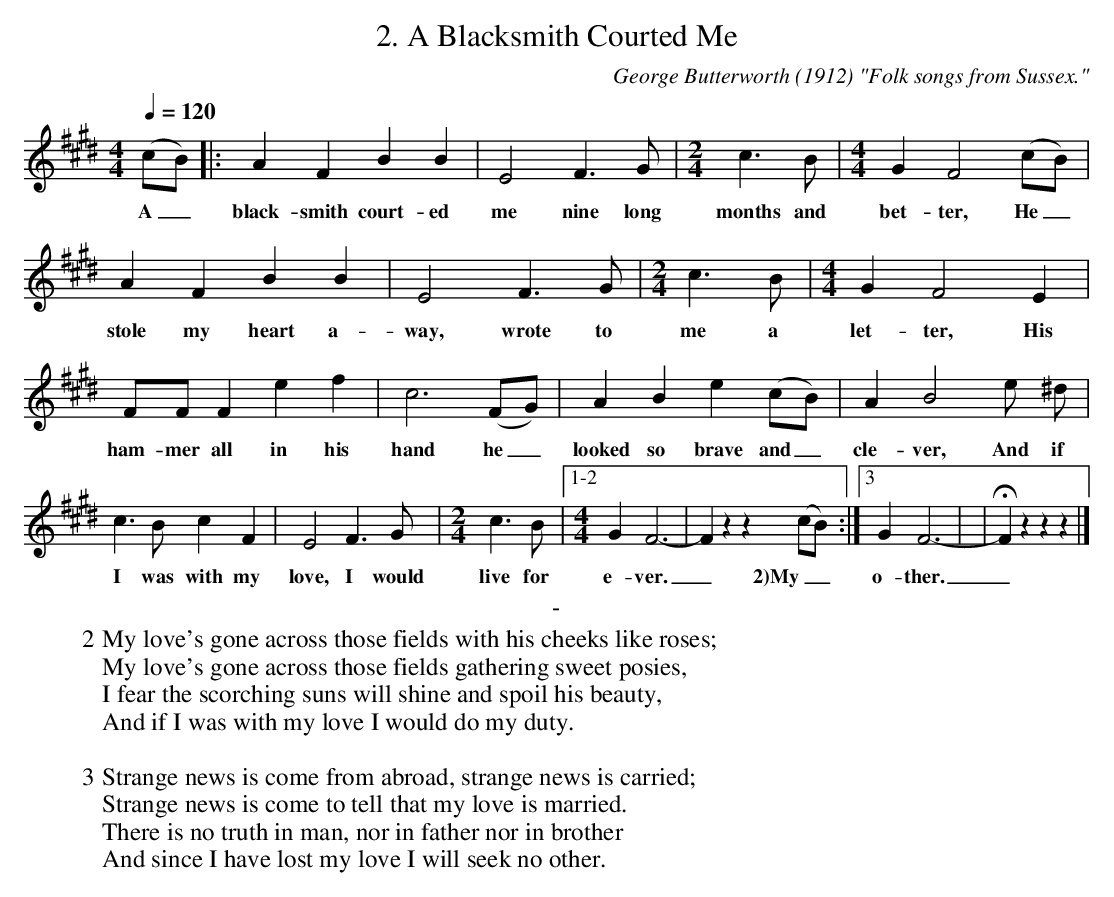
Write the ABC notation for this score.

X:1
T:2. A Blacksmith Courted Me
C:George Butterworth (1912) "Folk songs from Sussex."
L:1/8
Q:1/4=120
M:4/4
K:E
(cB) |: A2 F2 B2 B2 | E4 F3 G |[M:2/4] c3 B |[M:4/4] G2 F4 (cB) |$
w: A _ | black-smith court-ed | me nine long | months and | bet-ter, He_ |
A2 F2 B2 B2 | E4 F3 G |[M:2/4] c3 B |[M:4/4] G2 F4 E2 |$
w: stole my heart a- | way, wrote to | me a | let-ter, His |
FF F2 e2 f2 | c6 (FG) |  A2 B2 e2 (cB) | A2 B4 e !courtesy!^d |$
w: ham-mer all in his | hand he_ | looked so brave and_ | cle- ver, And if |
c3 B c2 F2 | E4 F3 G |[M:2/4] c3 B |1-2 [M:4/4] G2 F6- | F2 z2 z2 (cB):|3 G2 F6- | | !fermata! F2 z2 z2 z2 |]
w: I was with my | love, I would | live for | e-ver._2)My_  | o-ther._ |
T: -
W: 2 My love's gone across those fields with his cheeks like roses;
W: My love's gone across those fields gathering sweet posies,
W: I fear the scorching suns will shine and spoil his beauty,
W: And if I was with my love I would do my duty.
W:
W: 3 Strange news is come from abroad, strange news is carried;
W: Strange news is come to tell that my love is married.
W: There is no truth in man, nor in father nor in brother
W: And since I have lost my love I will seek no other.
